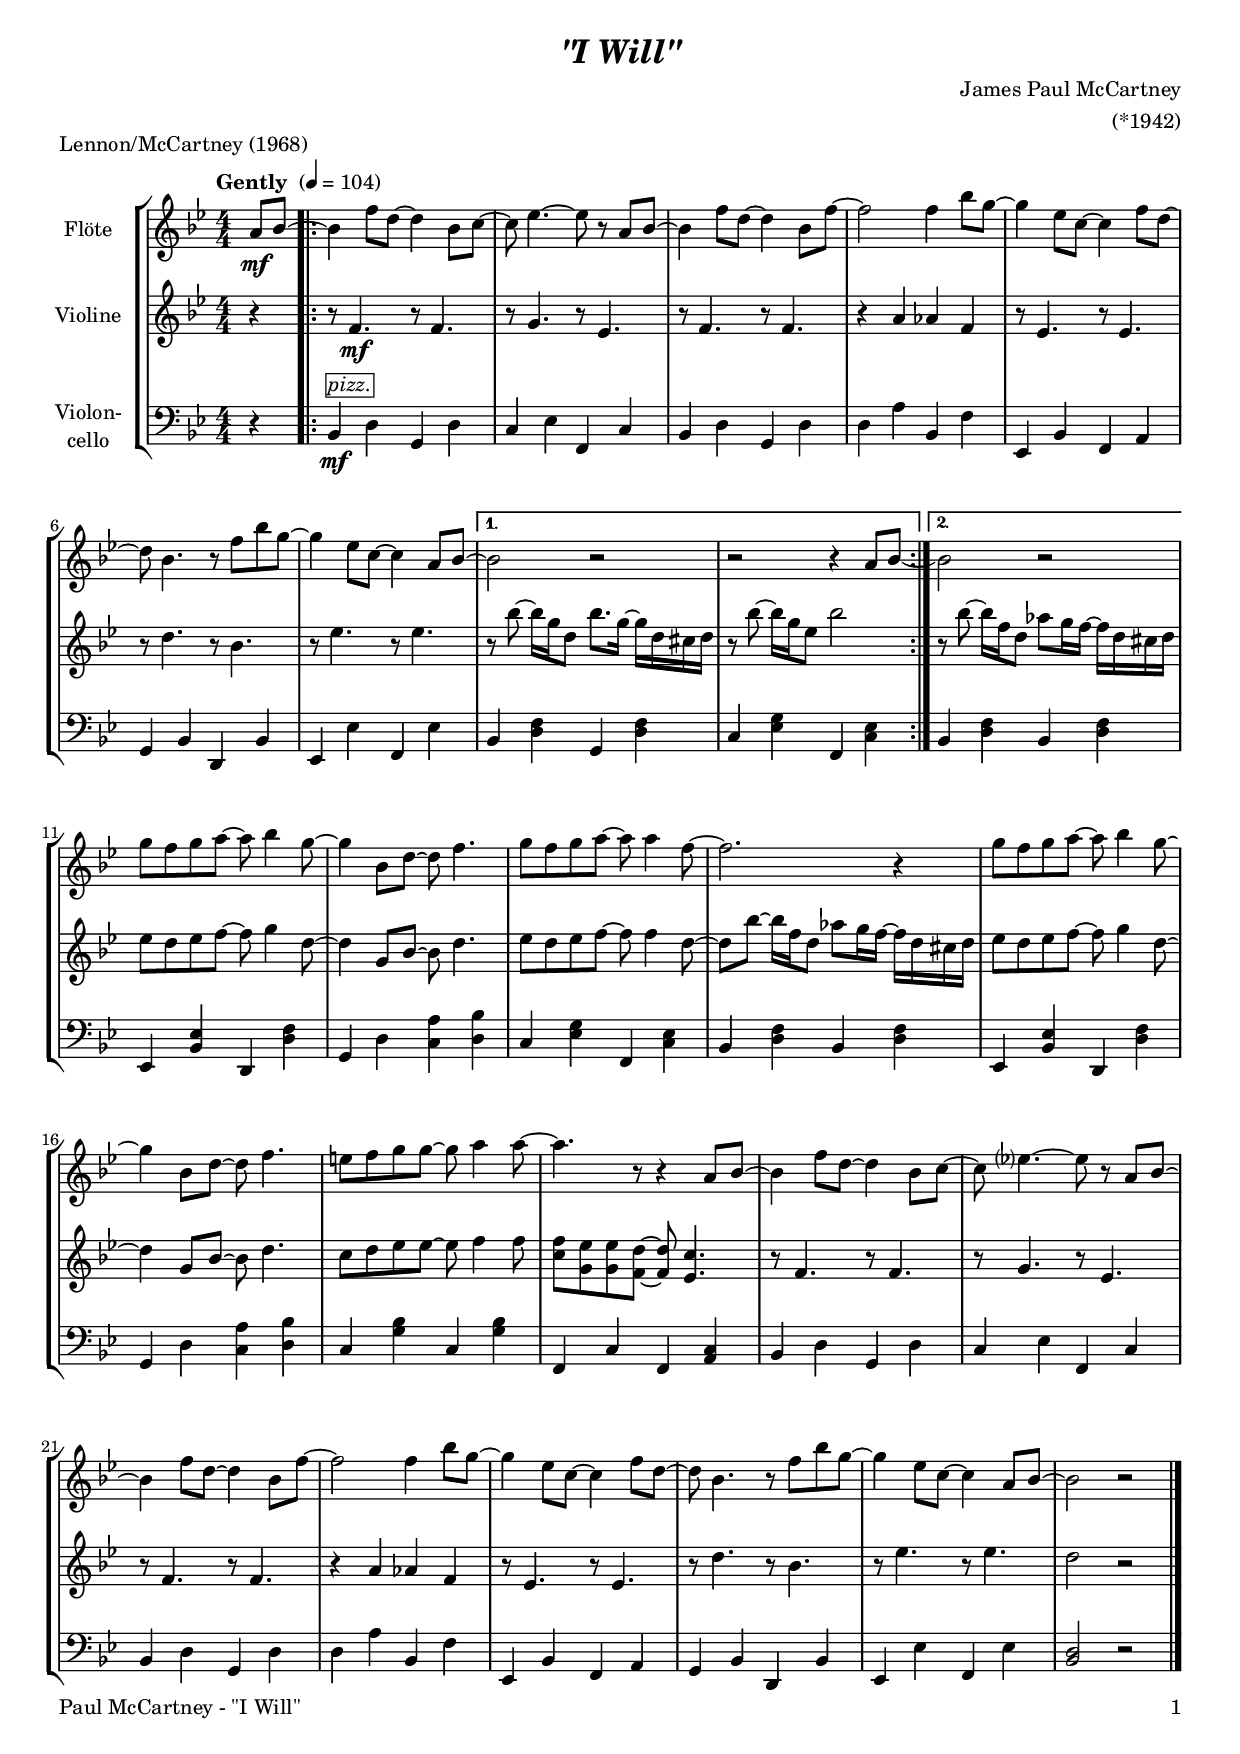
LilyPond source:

\version "2.24.4"
\include "deutsch.ly"

#(set-global-staff-size 18)

\header {
  title     = \markup \bold \italic "\"I Will\""
  composer  = "James Paul McCartney"
  arranger  = "(*1942)"
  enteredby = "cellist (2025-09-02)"
  piece     = "Lennon/McCartney (1968)"
}

voiceconsts = {
  \key d \minor
  \time 4/4
  \clef "treble"
  \numericTimeSignature
  \compressEmptyMeasures
  % Set default beaming for all staves
%  \set Timing.beamExceptions = #'()
%  \set Timing.baseMoment     = #(ly:make-moment 1 4)
%  \set Timing.beatStructure  = #'(1 1 1)
  \tempo "Gently " 4=104
}

mifl = "flute"
mist = "string ensemble 1"
mivl = "violin"
mivc = "cello"
mipz = "pizzicato strings"

pizz = \markup \box \italic "pizz."

va = \relative c' {
  \voiceconsts

  \partial 4 e8\mf f~
  \repeat volta 2 {
    f4 c'8 a~ a4 f8 g~
    g b4.~ b8 r e, f~
    f4 c'8 a~ a4 f8 c'~

    c2 c4 f8 d~
    d4 b8 g~ g4 c8 a~
    a f4. r8 c' f d~
    d4 b8 g~ g4 e8 f~
  }
  \alternative {
    { f2 r | r r4 e8 f~ }
    { f2 r }
  }
  d'8 c d e~ e f4 d8~
  d4 f,8 a~ a c4.
  d8 c d e~ e e4 c8~

  c2. r4
  d8 c d e~ e f4 d8~
  d4 f,8 a~ a c4.

  h8 c d d~ d e4 e8~
  e4. r8 r4 e,8 f~
  
  f4 c'8 a~ a4 f8 g~
  g b?4.~ b8 r e, f~
  f4 c'8 a~ a4 f8 c'~
  
  c2 c4 f8 d~
  d4 b8 g~ g4 c8 a~
  a f4. r8 c' f d~
  d4 b8 g~ g4 e8 f~
  f2 r \bar "|."
}

vb = \relative c' {
  \voiceconsts

  \partial 4 r4
  \repeat volta 2 {
    r8 c4.\mf r8 c4.
    r8 d4. r8 b4.
    r8 c4. r8 c4.

    r4 e es c
    r8 b4. r8 b4.
    r8 a'4. r8 f4.
    r8 b4. r8 b4.
  }
  \alternative {
    { r8 f'~ f16 d a8 f'8. d16~ d a gis a | r8 f'~ f16 d b8 f'2 }
    { r8 f~ f16 c a8 es' d16 c~ c a gis a }
  }
  
  b8 a b c~ c d4 a8~
  a4 d,8 f~ f a4.
  b8 a b c~ c c4 a8~

  a f'~ f16 c a8 es' d16 c~ c a gis a
  b8 a b c~ c d4 a8~
  a4 d,8 f~ f a4.
  g8 a b b~ b c4 c8
  <g c> <d b'> <d b'> <c a'>~ <c a'> <b g'>4.
  
  r8 c4. r8 c4.
  r8 d4. r8 b4.
  r8 c4. r8 c4.
  
  r4 e es c
  r8 b4. r8 b4.
  r8 a'4. r8 f4.
  r8 b4. r8 b4.
  a2 r \bar "|."  
}

vc = \relative c, {
  \voiceconsts
  \clef "bass"
  
  \partial 4 r4
  \repeat volta 2 {
    f^\pizz\mf a d, a'
    g b c, g'
    f a d, a'

    a e' f, c'
    b, f' c e
    d f a, f'
    b, b' c, b'
  }
  \alternative {
    { f <a c> d, <a' c> | g <b d> c, <g' b> }
    { f <a c> f <a c> }
  }
  b, <f' b>  a, <a' c>
  d, a' <g e'> <a f'>
  g <b d> c, <g' b>

  f <a c> f <a c>
  b, <f' b> a, <a' c>
  d, a' <g e'> <a f'>

  g <d' f> g, <d' f>
  c, g' c, <e g>
  
  f a d, a'
  g b c, g'
  f a d, a'
  
  a e' f, c'
  b, f' c e
  d f a, f'
  b, b' c, b'
  <f a>2 r \bar "|."
}


music = \new StaffGroup <<
      \new Staff {
	\set Staff.midiInstrument = \mifl
	\set Staff.instrumentName = \markup \center-column { "Flöte" }
	\transpose d g { \va }
      }

      \new Staff {
	\set Staff.midiInstrument = \mivl
	\set Staff.instrumentName = \markup \center-column { "Violine" }
	\transpose d g { \vb }
      }

      \new Staff {
	\set Staff.midiInstrument = \mipz
	\set Staff.instrumentName = \markup \center-column { "Violon-" "cello" }
	\transpose d g { \vc }
      }
>>

\book {
   \paper {
    print-page-number = ##t
    print-first-page-number = ##t
    ragged-last-bottom = ##f
    oddHeaderMarkup = \markup \null
    evenHeaderMarkup = \markup \null
    oddFooterMarkup = \markup {
      \fill-line {
        \if \should-print-page-number
        "Paul McCartney - \"I Will\"" \fromproperty #'page:page-number-string
      }
    }
    evenFooterMarkup = \oddFooterMarkup
  } \score {
    \music
    \layout {}
  }

  \score {
    \unfoldRepeats \music

    \midi {
      \context {
        \Score
      }
    }
  }
}